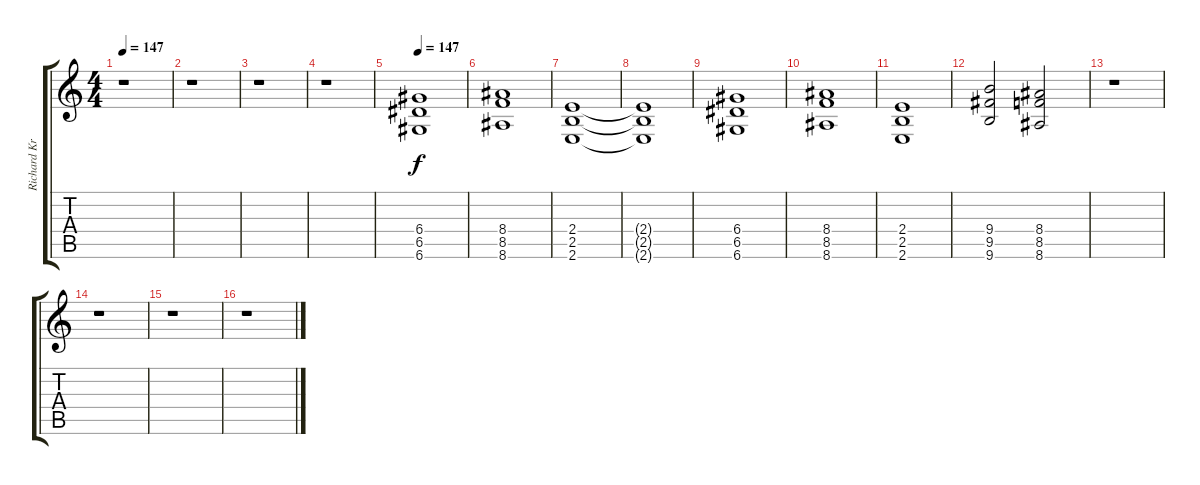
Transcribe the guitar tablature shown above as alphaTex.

\track ("Richard Kruspe (Guitar 1)" "Richard Kr") {instrument overdrivenguitar}
\staff {score tabs}
\tuning (E4 B3 G3 D3 A2 D2) {hide}
\ts (4 4)
\tempo 147
\clef g2
\ks c
r.1{dy f} |
r.1 |
r.1 |
r.1 |
\tempo 147
(6.4 6.5 6.6).1{volume 14} |
(8.4 8.5 8.6).1 |
(2.4 2.5 2.6).1 |
(2.4{t} 2.5{t} 2.6{t}).1 |
(6.4 6.5 6.6).1 |
(8.4 8.5 8.6).1 |
(2.4 2.5 2.6).1 |
(9.4 9.5 9.6).2 (8.4 8.5 8.6).2 |
r.1 |
r.1 |
r.1 |
r.1
